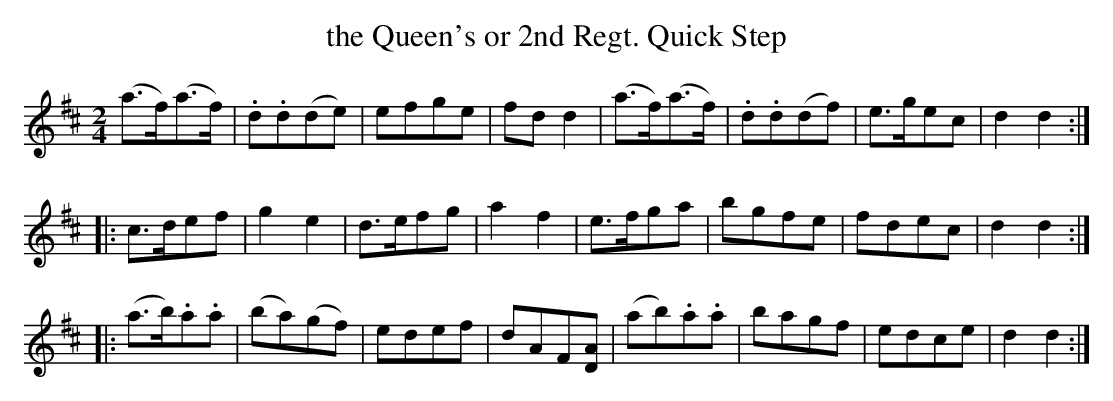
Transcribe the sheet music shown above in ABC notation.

X:1
T:the Queen's or 2nd Regt. Quick Step
L:1/8
M:2/4
K:D major
(a>f)(a>f)| .d.d(de)| efge| fdd2|\
(a>f)(a>f)| .d.d(df)| e>gec| d2d2::
c>def| g2e2| d>efg| a2f2| e>fga| bgfe| fdec| d2d2::
(a>b).a.a| (ba)(gf)| edef| dAF[DA]|\
(ab).a.a| bagf| edce| d2d2:|
